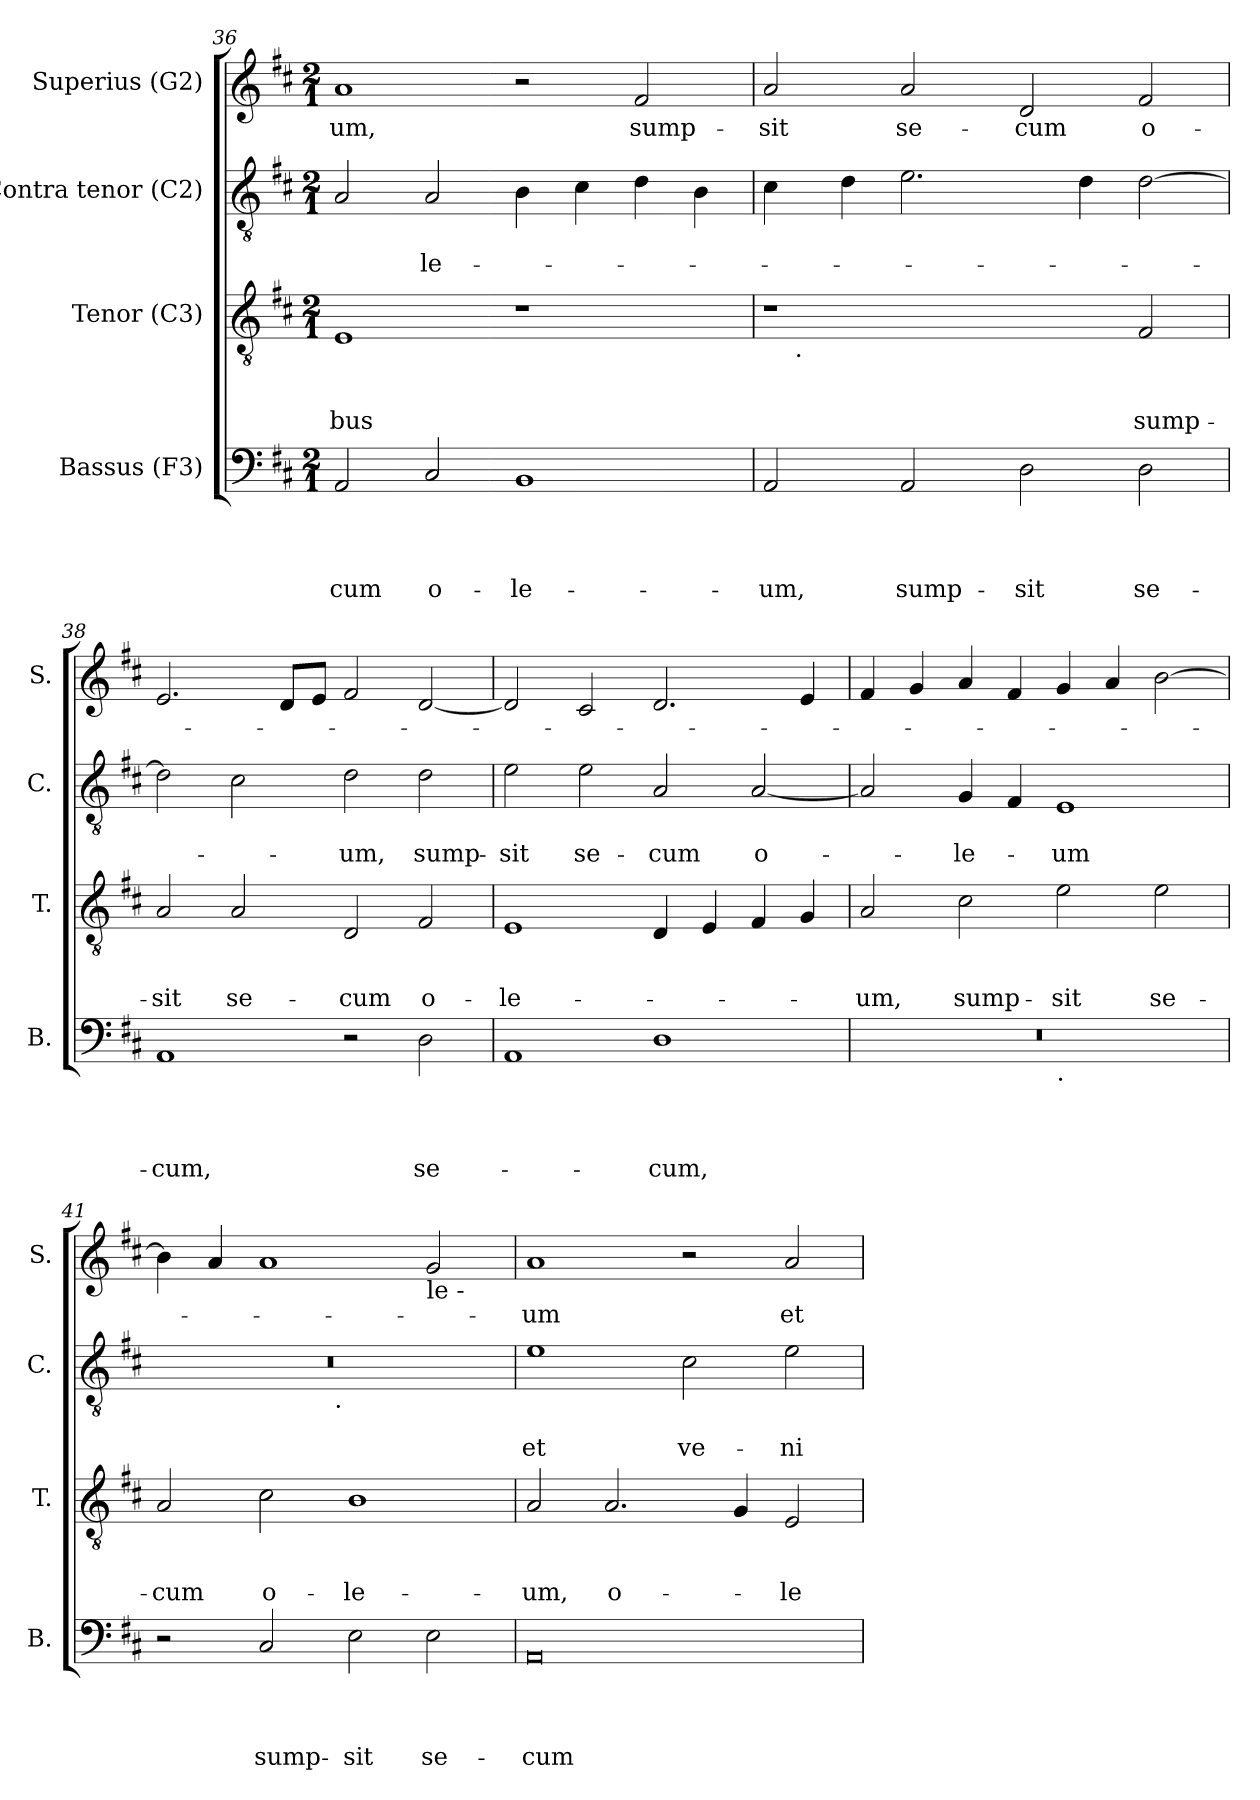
**kern	**text	**text	**text	**text	**kern	**text	**text	**text	**kern	**text	**text	**kern	**text
*part4	*part4	*part4	*part4	*part4	*part3	*part3	*part3	*part3	*part2	*part2	*part2	*part1	*part1
*staff4	*staff4	*staff4	*staff4	*staff4	*staff3	*staff3	*staff3	*staff3	*staff2	*staff2	*staff2	*staff1	*staff1
*I"Bassus (F3)	*	*	*	*	*I"Tenor (C3)	*	*	*	*I"Contra tenor (C2)	*	*	*I"Superius (G2)	*
*I'B.	*	*	*	*	*I'T.	*	*	*	*I'C.	*	*	*I'S.	*
*clefF4	*	*	*	*	*clefGv2	*	*	*	*clefGv2	*	*	*clefG2	*
*k[f#c#]	*	*	*	*	*k[f#c#]	*	*	*	*k[f#c#]	*	*	*k[f#c#]	*
*D:	*	*	*	*	*D:	*	*	*	*D:	*	*	*D:	*
*M2/1	*	*	*	*	*M2/1	*	*	*	*M2/1	*	*	*M2/1	*
=36	=36	=36	=36	=36	=36	=36	=36	=36	=36	=36	=36	=36	=36
!	!	!	!	!LO:LY:b	!	!	!	!LO:LY:b	!	!	!	!	!LO:LY:b
2AA/	.	.	.	-cum	1E	.	.	-bus	2A/	.	.	1a	-um,
!	!	!	!	!LO:LY:b	!	!	!	!	!	!	!LO:LY:b	!	!
2C#/	.	.	.	o-	.	.	.	.	2A/	.	-le-	.	.
!	!	!	!	!LO:LY:b	!	!	!	!	!	!	!	!	!
1BB	.	.	.	-le-	1r	.	.	.	4B\	.	.	2r	.
.	.	.	.	.	.	.	.	.	4c#\	.	.	.	.
!	!	!	!	!	!	!	!	!	!	!	!	!	!LO:LY:b
.	.	.	.	.	.	.	.	.	4d\	.	.	2f#/	sump-
.	.	.	.	.	.	.	.	.	4B\	.	.	.	.
=37	=37	=37	=37	=37	=37	=37	=37	=37	=37	=37	=37	=37	=37
!	!	!	!	!LO:LY:b	!	!	!	!	!	!	!	!	!LO:LY:b
*	*	*	*	*	*^	*	*	*	*	*	*	*	*
2AA/	.	.	.	-um,	1r	12ryy	.	.	.	4c#\	.	.	2a/	-sit
!	!	!	!	!	!	!LO:TX:b:t=.	!	!	!	!	!	!	!	!
.	.	.	.	.	.	3%2ryy	.	.	.	.	.	.	.	.
.	.	.	.	.	.	.	.	.	.	4d\	.	.	.	.
!	!	!	!	!LO:LY:b	!	!	!	!	!	!	!	!	!	!LO:LY:b
2AA/	.	.	.	sump-	.	.	.	.	.	2.e\	.	.	2a/	se-
.	.	.	.	.	.	3%2...ryy	.	.	.	.	.	.	.	.
!	!	!	!	!LO:LY:b	!	!	!	!	!	!	!	!	!	!LO:LY:b
2D\	.	.	.	-sit	2ryy	.	.	.	.	.	.	.	2d/	-cum
.	.	.	.	.	.	.	.	.	.	4d\	.	.	.	.
!	!	!	!	!LO:LY:b	!	!	!	!	!LO:LY:b	!	!	!	!	!LO:LY:b
2D\	.	.	.	se-	2F#/	.	.	.	sump-	[<2d\	.	.	2f#/	o-
!!LO:LB:g=z
=38	=38	=38	=38	=38	=38	=38	=38	=38	=38	=38	=38	=38	=38	=38
!	!	!	!	!LO:LY:b	!	!	!	!	!LO:LY:b	!	!	!	!	!
*	*	*	*	*	*v	*v	*	*	*	*	*	*	*	*
1AA	.	.	.	-cum,	2A/	.	.	-sit	2d\]	.	.	2.e/	.
!	!	!	!	!	!	!	!	!LO:LY:b	!	!	!	!	!
.	.	.	.	.	2A/	.	.	se-	2c#\	.	.	.	.
.	.	.	.	.	.	.	.	.	.	.	.	8d/L	.
.	.	.	.	.	.	.	.	.	.	.	.	8e/J	.
!	!	!	!	!	!	!	!	!LO:LY:b	!	!	!LO:LY:b	!	!
2r	.	.	.	.	2D/	.	.	-cum	2d\	.	-um,	2f#/	.
!	!	!	!	!LO:LY:b	!	!	!	!LO:LY:b	!	!	!LO:LY:b	!	!
2D\	.	.	.	se-	2F#/	.	.	o-	2d\	.	sump-	[<2d/	.
=39	=39	=39	=39	=39	=39	=39	=39	=39	=39	=39	=39	=39	=39
!	!	!	!	!	!	!	!	!LO:LY:b	!	!	!LO:LY:b	!	!
1AA	.	.	.	.	1E	.	.	-le-	2e\	.	-sit	2d/]	.
!	!	!	!	!	!	!	!	!	!	!	!LO:LY:b	!	!
.	.	.	.	.	.	.	.	.	2e\	.	se-	2c#/	.
!	!	!	!	!LO:LY:b	!	!	!	!	!	!	!LO:LY:b	!	!
1D	.	.	.	-cum,	4D/	.	.	.	2A/	.	-cum	2.d/	.
.	.	.	.	.	4E/	.	.	.	.	.	.	.	.
!	!	!	!	!	!	!	!	!	!	!	!LO:LY:b	!	!
.	.	.	.	.	4F#/	.	.	.	[<2A/	.	o-	.	.
.	.	.	.	.	4G/	.	.	.	.	.	.	4e/	.
=40	=40	=40	=40	=40	=40	=40	=40	=40	=40	=40	=40	=40	=40
!	!	!	!	!	!	!	!	!LO:LY:b	!	!	!	!	!
*^	*	*	*	*	*	*	*	*	*	*	*	*	*
0r	1ryy	.	.	.	.	2A/	.	.	-um,	2A/]	.	.	4f#/	.
.	.	.	.	.	.	.	.	.	.	.	.	.	4g/	.
!	!	!	!	!	!	!	!	!	!LO:LY:b	!	!	!LO:LY:b	!	!
.	.	.	.	.	.	2c#\	.	.	sump-	4G/	.	-le-	4a/	.
.	.	.	.	.	.	.	.	.	.	4F#/	.	.	4f#/	.
!	!LO:TX:b:t=.	!	!	!	!	!	!	!	!	!	!	!	!	!
!	!	!	!	!	!	!	!	!	!LO:LY:b	!	!	!LO:LY:b	!	!
.	1ryy	.	.	.	.	2e\	.	.	-sit	1E	.	-um	4g/	.
.	.	.	.	.	.	.	.	.	.	.	.	.	4a/	.
!	!	!	!	!	!	!	!	!	!LO:LY:b	!	!	!	!	!
.	.	.	.	.	.	2e\	.	.	se-	.	.	.	[>2b\	.
=41	=41	=41	=41	=41	=41	=41	=41	=41	=41	=41	=41	=41	=41	=41
!	!	!	!	!	!	!	!	!	!LO:LY:b	!	!	!	!	!
*v	*v	*	*	*	*	*	*	*	*	*^	*	*	*	*
2r	.	.	.	.	2A/	.	.	-cum	0r	2ryy	.	.	4b\]	.
.	.	.	.	.	.	.	.	.	.	.	.	.	4a/	.
!	!	!	!	!LO:LY:b	!	!	!	!LO:LY:b	!	!	!	!	!	!
2C#/	.	.	.	sump-	2c#\	.	.	o-	.	4...ryy	.	.	1a	.
!	!	!	!	!	!	!	!	!	!	!LO:TX:b:t=.	!	!	!	!
.	.	.	.	.	.	.	.	.	.	1ryy	.	.	.	.
!	!	!	!	!LO:LY:b	!	!	!	!LO:LY:b	!	!	!	!	!	!
2E\	.	.	.	-sit	1B	.	.	-le-	.	.	.	.	.	.
!	!	!	!	!	!	!	!	!	!	!	!	!	!LO:TX:b:t=le -	!
!	!	!	!	!LO:LY:b	!	!	!	!	!	!	!	!	!	!
2E\	.	.	.	se-	.	.	.	.	.	.	.	.	2g/	.
.	.	.	.	.	.	.	.	.	.	32ryy	.	.	.	.
!!LO:LB:g=z
=42	=42	=42	=42	=42	=42	=42	=42	=42	=42	=42	=42	=42	=42	=42
!	!	!	!	!LO:LY:b	!	!	!	!LO:LY:b	!	!	!	!LO:LY:b	!	!LO:LY:b
*	*	*	*	*	*	*	*	*	*v	*v	*	*	*	*
0AA	.	.	.	-cum	2A/	.	.	-um,	1e	.	et	1a	-um
!	!	!	!	!	!	!	!	!LO:LY:b	!	!	!	!	!
.	.	.	.	.	2.A/	.	.	o-	.	.	.	.	.
!	!	!	!	!	!	!	!	!	!	!	!LO:LY:b	!	!
.	.	.	.	.	.	.	.	.	2c#\	.	ve-	2r	.
.	.	.	.	.	4G/	.	.	.	.	.	.	.	.
!	!	!	!	!	!	!	!	!LO:LY:b	!	!	!LO:LY:b	!	!LO:LY:b
.	.	.	.	.	2E/	.	.	-le-	2e\	.	-ni-	2a/	et
=	=	=	=	=	=	=	=	=	=	=	=	=	=
*-	*-	*-	*-	*-	*-	*-	*-	*-	*-	*-	*-	*-	*-
